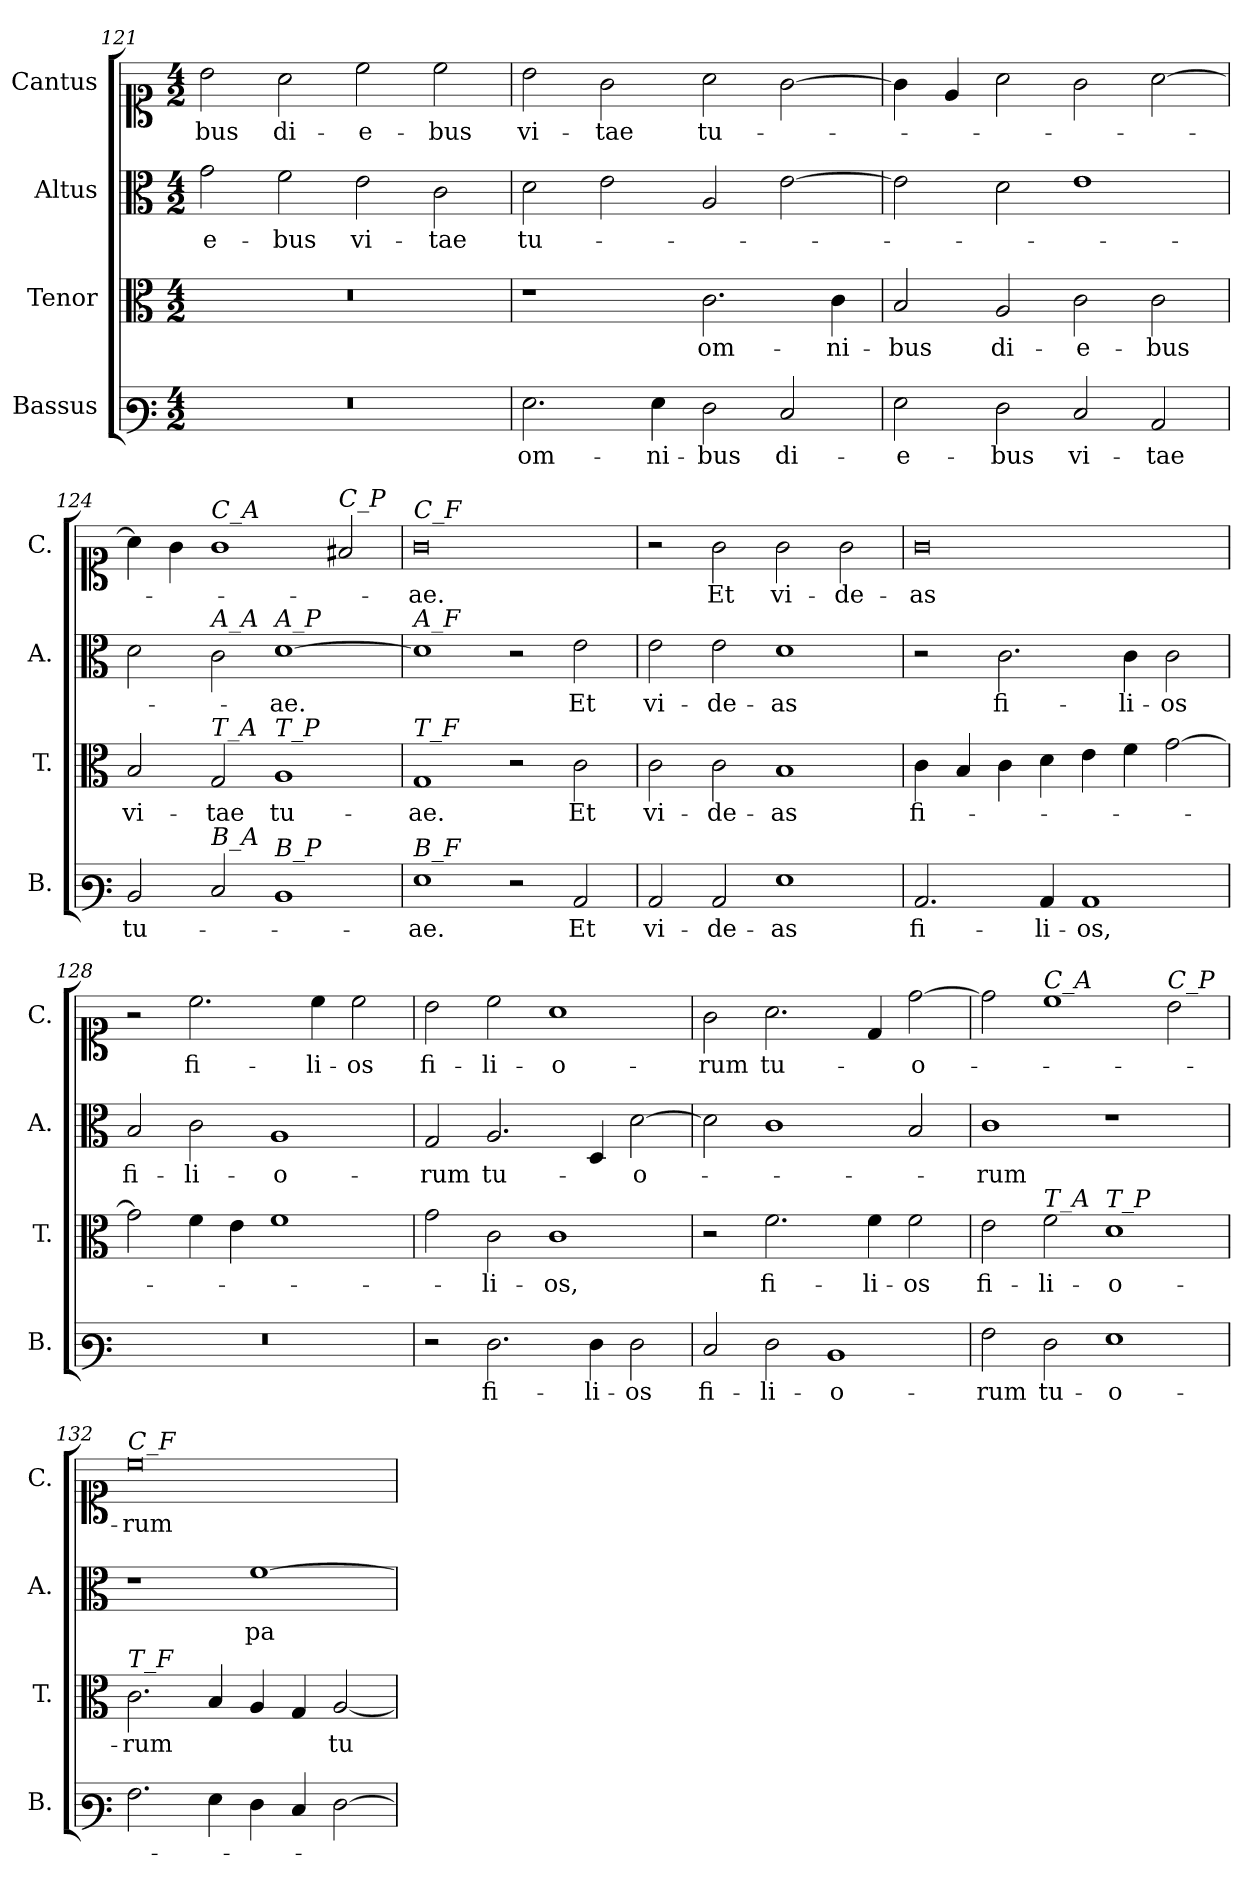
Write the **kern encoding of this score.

**kern	**text	**kern	**text	**kern	**text	**kern	**text
*part4	*part4	*part3	*part3	*part2	*part2	*part1	*part1
*staff4	*staff4	*staff3	*staff3	*staff2	*staff2	*staff1	*staff1
*I"Bassus	*	*I"Tenor	*	*I"Altus	*	*I"Cantus	*
*I'B.	*	*I'T.	*	*I'A.	*	*I'C.	*
*clefF3	*	*clefC3	*	*clefC3	*	*clefC1	*
*k[]	*	*k[]	*	*k[]	*	*k[]	*
*M4/2	*	*M4/2	*	*M4/2	*	*M4/2	*
=121	=121	=121	=121	=121	=121	=121	=121
!	!	!	!	!	!LO:LY:b	!	!LO:LY:b
0r	.	0r	.	2g\	-e-	2b\	-bus
!	!	!	!	!	!LO:LY:b	!	!LO:LY:b
.	.	.	.	2f\	-bus	2a\	di-
!	!	!	!	!	!LO:LY:b	!	!LO:LY:b
.	.	.	.	2e\	vi-	2cc\	-e-
!	!	!	!	!	!LO:LY:b	!	!LO:LY:b
.	.	.	.	2c\	-tae	2cc\	-bus
!!LO:LB:g=z
=122	=122	=122	=122	=122	=122	=122	=122
!	!LO:LY:b	!	!	!	!LO:LY:b	!	!LO:LY:b
2.G\	om-	1r	.	2d\	tu-	2b\	vi-
!	!	!	!	!	!	!	!LO:LY:b
.	.	.	.	2e\	.	2g\	-tae
!	!LO:LY:b	!	!	!	!	!	!
4G\	ni-	.	.	.	.	.	.
!	!LO:LY:b	!	!LO:LY:b	!	!	!	!LO:LY:b
2F\	-bus	2.c\	om-	2A/	.	2a\	tu-
!	!LO:LY:b	!	!	!	!	!	!
2E/	di-	.	.	[2e\	.	[2g\	.
!	!	!	!LO:LY:b	!	!	!	!
.	.	4c\	-ni-	.	.	.	.
=123	=123	=123	=123	=123	=123	=123	=123
!	!LO:LY:b	!	!LO:LY:b	!	!	!	!
2G\	-e-	2B/	-bus	2e\]	.	4g\]	.
.	.	.	.	.	.	4e/	.
!	!LO:LY:b	!	!LO:LY:b	!	!	!	!
2F\	-bus	2A/	di-	2d\	.	2a\	.
!	!LO:LY:b	!	!LO:LY:b	!	!	!	!
2E/	vi-	2c\	-e-	1e	.	2g\	.
!	!LO:LY:b	!	!LO:LY:b	!	!	!	!
2C/	-tae	2c\	-bus	.	.	[2a\	.
=124	=124	=124	=124	=124	=124	=124	=124
!	!LO:LY:b	!	!LO:LY:b	!	!	!	!
2D/	tu-	2B/	vi-	2d\	.	4a\]	.
.	.	.	.	.	.	4g\	.
!	!	!	!	!	!	!LO:TX:a:i:t=C_A	!
!	!	!	!	!LO:TX:a:i:t=A_A	!	!	!
!	!	!LO:TX:a:i:t=T_A	!	!	!	!	!
!LO:TX:a:i:t=B_A	!	!	!	!	!	!	!
!	!	!	!LO:LY:b	!	!	!	!
2E/	.	2G/	-tae	2c\	.	1g	.
!	!	!	!	!LO:TX:a:i:t=A_P	!	!	!
!	!	!LO:TX:a:i:t=T_P	!	!	!	!	!
!LO:TX:a:i:t=B_P	!	!	!	!	!	!	!
!	!	!	!LO:LY:b	!	!LO:LY:b	!	!
1D	.	1A	tu-	[1d	-ae.	.	.
!	!	!	!	!	!	!LO:TX:a:i:t=C_P	!
.	.	.	.	.	.	2f#X/	.
=125	=125	=125	=125	=125	=125	=125	=125
!	!	!	!	!	!	!LO:TX:a:i:t=C_F	!
!	!	!	!	!LO:TX:a:i:t=A_F	!	!	!
!	!	!LO:TX:a:i:t=T_F	!	!	!	!	!
!LO:TX:a:i:t=B_F	!	!	!	!	!	!	!
!	!LO:LY:b	!	!LO:LY:b	!	!	!	!LO:LY:b
1G	-ae.	1G	-ae.	1d]	.	0g	-ae.
2r	.	2r	.	2r	.	.	.
!	!LO:LY:b	!	!LO:LY:b	!	!LO:LY:b	!	!
2C/	Et	2c\	Et	2e\	Et	.	.
=126	=126	=126	=126	=126	=126	=126	=126
!	!LO:LY:b	!	!LO:LY:b	!	!LO:LY:b	!	!
2C/	vi-	2c\	vi-	2e\	vi-	2r	.
!	!LO:LY:b	!	!LO:LY:b	!	!LO:LY:b	!	!LO:LY:b
2C/	-de-	2c\	-de-	2e\	-de-	2g\	Et
!	!LO:LY:b	!	!LO:LY:b	!	!LO:LY:b	!	!LO:LY:b
1G	-as	1B	-as	1d	-as	2g\	vi-
!	!	!	!	!	!	!	!LO:LY:b
.	.	.	.	.	.	2g\	-de-
!!LO:PB:g=z
=127	=127	=127	=127	=127	=127	=127	=127
!	!LO:LY:b	!	!LO:LY:b	!	!	!	!LO:LY:b
2.C/	fi-	4c\	fi-	2r	.	0g	-as
.	.	4B/	.	.	.	.	.
!	!	!	!	!	!LO:LY:b	!	!
.	.	4c\	.	2.c\	fi-	.	.
!	!LO:LY:b	!	!	!	!	!	!
4C/	-li-	4d\	.	.	.	.	.
!	!LO:LY:b	!	!	!	!	!	!
1C	-os,	4e\	.	.	.	.	.
!	!	!	!	!	!LO:LY:b	!	!
.	.	4f\	.	4c\	-li-	.	.
!	!	!	!	!	!LO:LY:b	!	!
.	.	[2g\	.	2c\	-os	.	.
=128	=128	=128	=128	=128	=128	=128	=128
!	!	!	!	!	!LO:LY:b	!	!
0r	.	2g\]	.	2B/	fi-	2r	.
!	!	!	!	!	!LO:LY:b	!	!LO:LY:b
.	.	4f\	.	2c\	-li-	2.cc\	fi-
.	.	4e\	.	.	.	.	.
!	!	!	!	!	!LO:LY:b	!	!
.	.	1f	.	1A	-o-	.	.
!	!	!	!	!	!	!	!LO:LY:b
.	.	.	.	.	.	4cc\	-li-
!	!	!	!	!	!	!	!LO:LY:b
.	.	.	.	.	.	2cc\	-os
=129	=129	=129	=129	=129	=129	=129	=129
!	!	!	!	!	!LO:LY:b	!	!LO:LY:b
2r	.	2g\	.	2G/	-rum	2b\	fi-
!	!LO:LY:b	!	!LO:LY:b	!	!LO:LY:b	!	!LO:LY:b
2.F\	fi-	2c\	-li-	2.A/	tu-	2cc\	-li-
!	!	!	!LO:LY:b	!	!	!	!LO:LY:b
.	.	1c	-os,	.	.	1a	-o-
!	!LO:LY:b	!	!	!	!	!	!
4F\	-li-	.	.	4D/	.	.	.
!	!LO:LY:b	!	!	!	!LO:LY:b	!	!
2F\	-os	.	.	[2d\	-o-	.	.
=130	=130	=130	=130	=130	=130	=130	=130
!	!LO:LY:b	!	!	!	!	!	!LO:LY:b
2E/	fi-	2r	.	2d\]	.	2g\	-rum
!	!LO:LY:b	!	!LO:LY:b	!	!	!	!LO:LY:b
2F\	-li-	2.f\	fi-	1c	.	2.a\	tu-
!	!LO:LY:b	!	!	!	!	!	!
1D	-o-	.	.	.	.	.	.
!	!	!	!LO:LY:b	!	!	!	!
.	.	4f\	-li-	.	.	4d/	.
!	!	!	!LO:LY:b	!	!	!	!LO:LY:b
.	.	2f\	-os	2B/	.	[2dd\	-o-
!!LO:LB:g=z
=131	=131	=131	=131	=131	=131	=131	=131
!	!LO:LY:b	!	!LO:LY:b	!	!LO:LY:b	!	!
2A\	-rum	2e\	fi-	1c	-rum	2dd\]	.
!	!	!	!	!	!	!LO:TX:a:i:t=C_A	!
!	!	!LO:TX:a:i:t=T_A	!	!	!	!	!
!	!LO:LY:b	!	!LO:LY:b	!	!	!	!
2F\	tu-	2f\	-li-	.	.	1cc	.
!	!	!LO:TX:a:i:t=T_P	!	!	!	!	!
!	!LO:LY:b	!	!LO:LY:b	!	!	!	!
1G	-o-	1d	-o-	1r	.	.	.
!	!	!	!	!	!	!LO:TX:a:i:t=C_P	!
.	.	.	.	.	.	2b\	.
=132	=132	=132	=132	=132	=132	=132	=132
!	!	!	!	!	!	!LO:TX:a:i:t=C_F	!
!	!	!LO:TX:a:i:t=T_F	!	!	!	!	!
!	!	!	!LO:LY:b	!	!	!	!LO:LY:b
2.A\	.	2.c\	-rum	1r	.	0cc	-rum
4G\	.	4B/	.	.	.	.	.
!	!	!	!	!	!LO:LY:b	!	!
4F\	.	4A/	.	[1f	pa-	.	.
4E/	.	4G/	.	.	.	.	.
!	!	!	!LO:LY:b	!	!	!	!
[2F\	.	[2A/	tu-	.	.	.	.
=	=	=	=	=	=	=	=
*-	*-	*-	*-	*-	*-	*-	*-
